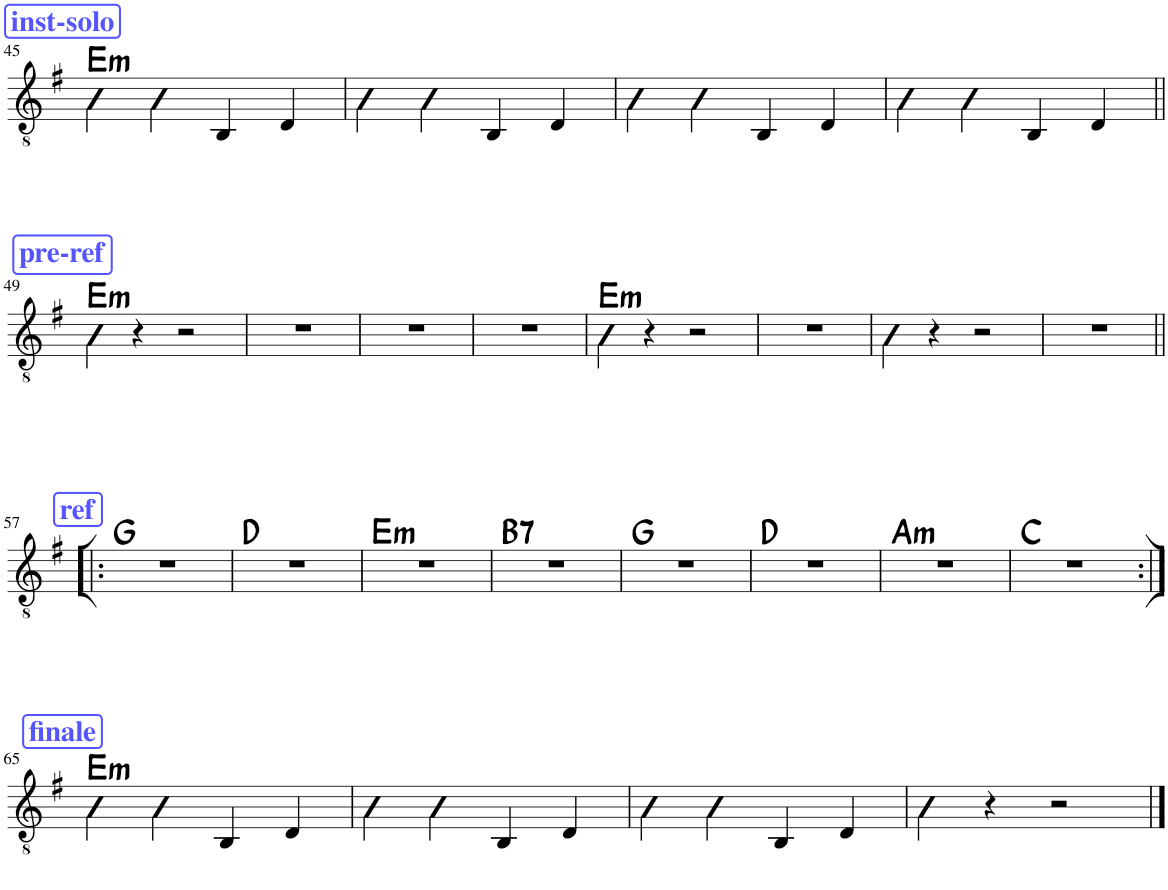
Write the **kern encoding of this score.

**kern	**harte
*part1	*part1
*staff1	*
*I"Classical Guitar	*
*I'Guit.	*
!!LO:PB:g=z
*clefGv2	*
*k[f#]	*
*M4/4	*
!!LO:REH:place=s1:a:B:cj:color=#5555FF:fs=14:t=inst-solo
=45	=45
!	!LO:H:kt=m
4E\	E:min
4E\	.
4BB/	.
4D/	.
=46	=46
4E\	.
4E\	.
4BB/	.
4D/	.
=47	=47
4E\	.
4E\	.
4BB/	.
4D/	.
=48	=48
4E\	.
4E\	.
4BB/	.
4D/	.
!!LO:LB:g=z
!!LO:REH:place=s1:a:B:cj:color=#5555FF:fs=14:t=pre-ref
=49||	=49||
!	!LO:H:kt=m
4E\	E:min
4r	.
2r	.
=50	=50
1r	.
=51	=51
1r	.
=52	=52
1r	.
=53	=53
!	!LO:H:kt=m
4E\	E:min
4r	.
2r	.
=54	=54
1r	.
=55	=55
4E\	.
4r	.
2r	.
=56	=56
1r	.
!!LO:LB:g=z
!!LO:REH:place=s1:a:B:cj:color=#5555FF:fs=14:t=ref
=57!|:	=57!|:
1r	G:maj
=58	=58
1r	D:maj
=59	=59
!	!LO:H:kt=m
1r	E:min
=60	=60
!	!LO:H:kt=7
1r	B:7
=61	=61
1r	G:maj
=62	=62
1r	D:maj
=63	=63
!	!LO:H:kt=m
1r	A:min
=64	=64
1r	C:maj
!!LO:LB:g=z
!!LO:REH:place=s1:a:B:cj:color=#5555FF:fs=14:t=finale
=65:|!	=65:|!
!	!LO:H:kt=m
4E\	E:min
4E\	.
4BB/	.
4D/	.
=66	=66
4E\	.
4E\	.
4BB/	.
4D/	.
=67	=67
4E\	.
4E\	.
4BB/	.
4D/	.
=68	=68
4E\	.
4r	.
2r	.
==	==
*-	*-
